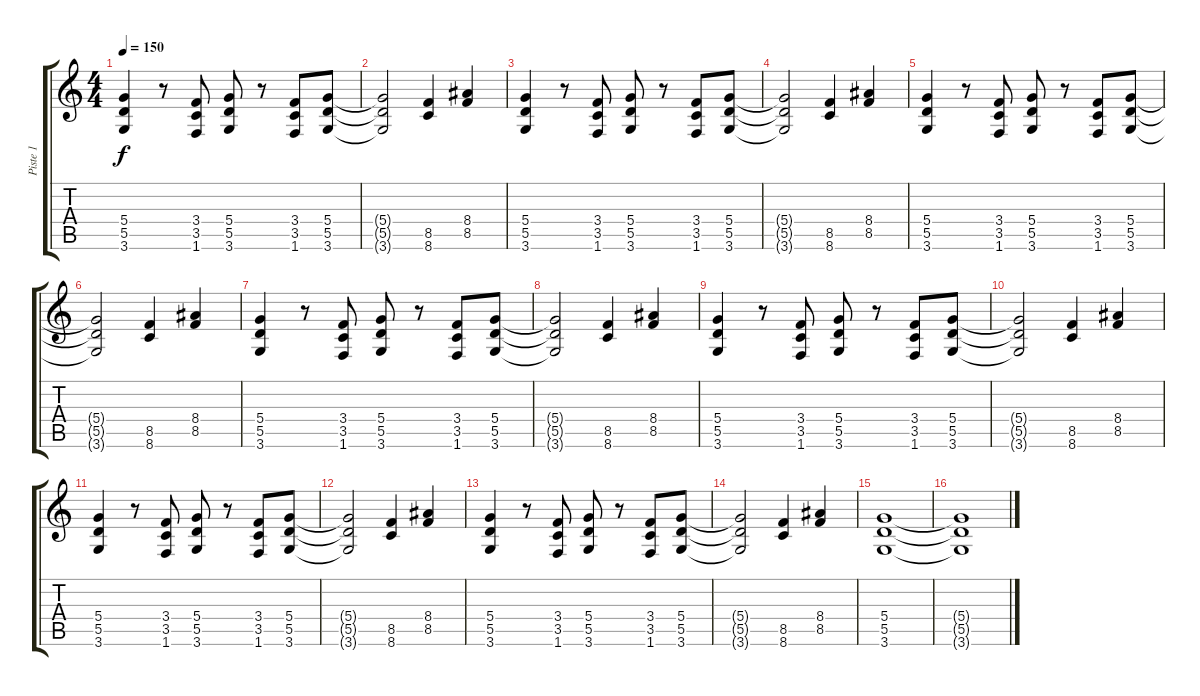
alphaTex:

\track ("Piste 1" "Piste 1") {instrument overdrivenguitar}
\staff {score tabs}
\tuning (E4 B3 G3 D3 A2 E2) {hide}
\ts (4 4)
\tempo 150
\clef g2
\ks c
(5.4 5.5 3.6).4{dy f} r.8 (3.4 3.5 1.6).8 (5.4 5.5 3.6).8 r.8 (3.4 3.5 1.6).8 (5.4 5.5 3.6).8 |
(5.4{t} 5.5{t} 3.6{t}).2 (8.5 8.6).4 (8.4 8.5).4 |
(5.4 5.5 3.6).4 r.8 (3.4 3.5 1.6).8 (5.4 5.5 3.6).8 r.8 (3.4 3.5 1.6).8 (5.4 5.5 3.6).8 |
(5.4{t} 5.5{t} 3.6{t}).2 (8.5 8.6).4 (8.4 8.5).4 |
(5.4 5.5 3.6).4 r.8 (3.4 3.5 1.6).8 (5.4 5.5 3.6).8 r.8 (3.4 3.5 1.6).8 (5.4 5.5 3.6).8 |
(5.4{t} 5.5{t} 3.6{t}).2 (8.5 8.6).4 (8.4 8.5).4 |
(5.4 5.5 3.6).4 r.8 (3.4 3.5 1.6).8 (5.4 5.5 3.6).8 r.8 (3.4 3.5 1.6).8 (5.4 5.5 3.6).8 |
(5.4{t} 5.5{t} 3.6{t}).2 (8.5 8.6).4 (8.4 8.5).4 |
(5.4 5.5 3.6).4 r.8 (3.4 3.5 1.6).8 (5.4 5.5 3.6).8 r.8 (3.4 3.5 1.6).8 (5.4 5.5 3.6).8 |
(5.4{t} 5.5{t} 3.6{t}).2 (8.5 8.6).4 (8.4 8.5).4 |
(5.4 5.5 3.6).4 r.8 (3.4 3.5 1.6).8 (5.4 5.5 3.6).8 r.8 (3.4 3.5 1.6).8 (5.4 5.5 3.6).8 |
(5.4{t} 5.5{t} 3.6{t}).2 (8.5 8.6).4 (8.4 8.5).4 |
(5.4 5.5 3.6).4 r.8 (3.4 3.5 1.6).8 (5.4 5.5 3.6).8 r.8 (3.4 3.5 1.6).8 (5.4 5.5 3.6).8 |
(5.4{t} 5.5{t} 3.6{t}).2 (8.5 8.6).4 (8.4 8.5).4 |
(5.4 5.5 3.6).1 |
(5.4{t} 5.5{t} 3.6{t}).1
